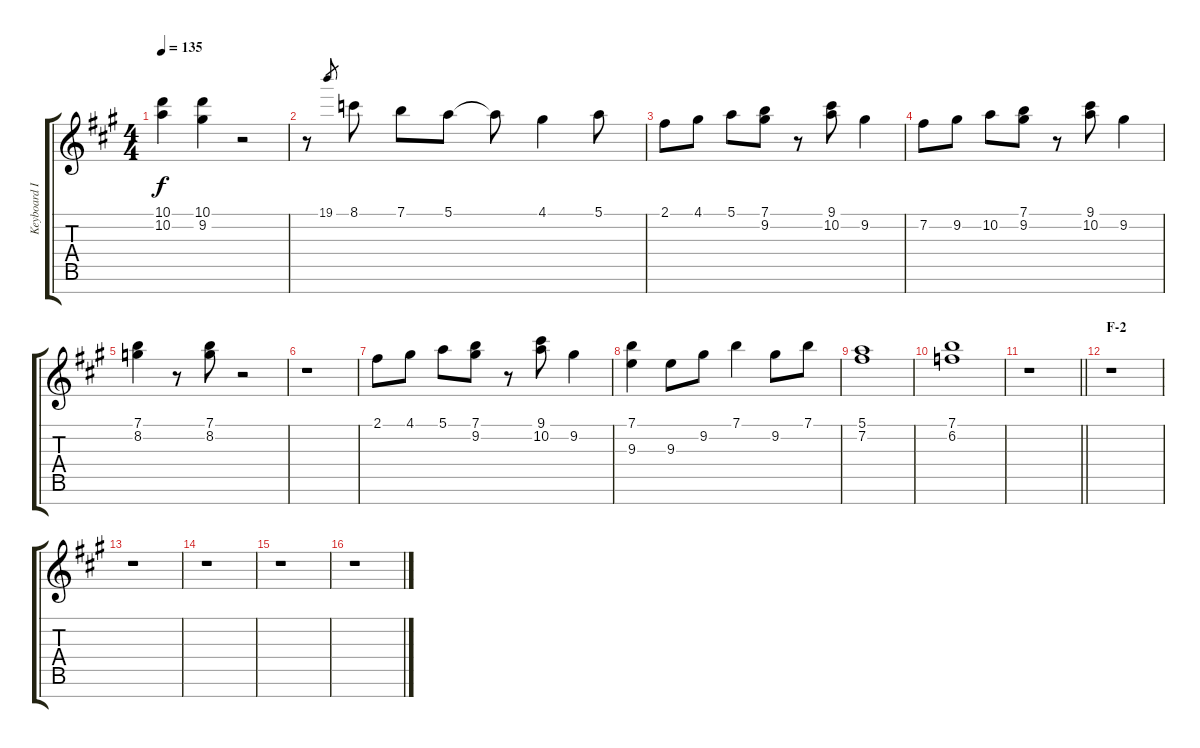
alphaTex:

\track ("Keyboard II" "Keyboard I") {instrument acousticgrandpiano}
\staff {score tabs}
\tuning (E5 B4 G4 D4 A3 E3 B2) {hide}
\ts (4 4)
\tempo 135
\clef g2
\ks a
(10.1 10.2).4{dy f} (10.1 9.2).4 r.2 |
r.8 19.1.8{gr} 8.1.8 7.1.8 5.1.8 5.1{t}.8 4.1.4 5.1.8 |
2.1.8 4.1.8 5.1.8 (7.1 9.2).8 r.8 (9.1 10.2).8 9.2.4 |
7.2.8 9.2.8 10.2.8 (7.1 9.2).8 r.8 (9.1 10.2).8 9.2.4 |
(7.1 8.2).4 r.8 (7.1 8.2).8 r.2 |
r.1 |
2.1.8 4.1.8 5.1.8 (7.1 9.2).8 r.8 (9.1 10.2).8 9.2.4 |
(7.1 9.3).4 9.3.8 9.2.8 7.1.4 9.2.8 7.1.8 |
(5.1 7.2).1 |
(7.1 6.2).1 |
\barLineRight lightlight
r.1 |
\section ("" "F-2")
r.1 |
r.1 |
r.1 |
r.1 |
r.1
